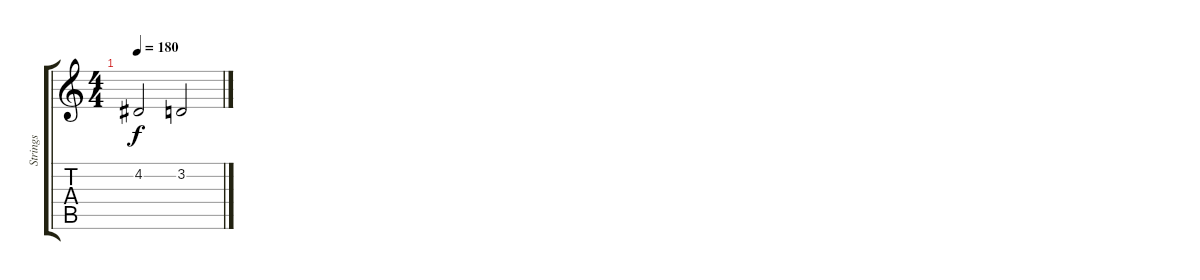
\track ("Strings" "Strings") {instrument synthstrings1}
\staff {score tabs}
\tuning (E4 B3 G3 D3 A2 E2) {hide}
\ts (4 4)
\tempo 180
\clef g2
\ks c
4.2.2{dy f} 3.2.2
